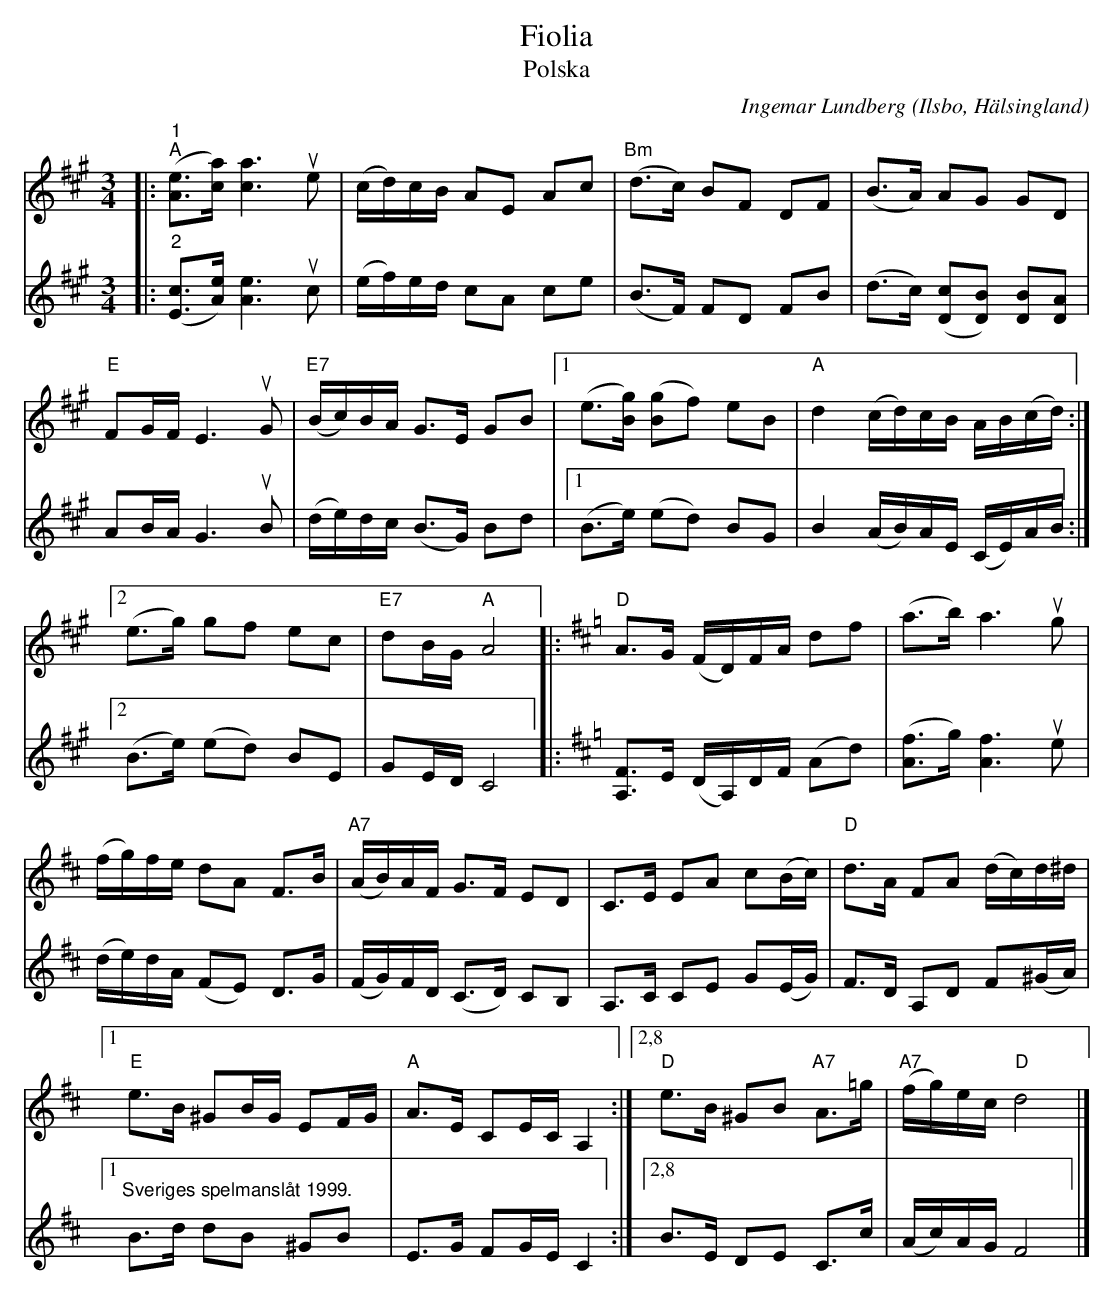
X:1
T:Fiolia
T:Polska
O:Ilsbo, Hälsingland
C:Ingemar Lundberg
L:1/8
M:3/4
K:A
V:1
|:"^1" "A" ([Ae]>[ca]) [ca]3u e | (c/d/)c/B/ AE Ac |"Bm" (d>c) BF DF | (B>A) AG GD |
"E" FG/F/ E3u G | "E7" (B/c/)B/A/ G>E GB |1 (e>[Bg]) ([Bg]f) eB |"A" d2 (c/d/)c/B/ A/B/(c/d/) :|2
(e>g) gf ec |"E7" dB/G/"A" A4 |:[K:D]"D" A>G (F/D/)F/A/ df | (a>b) a3u g |
(f/g/)f/e/ dA F>B |"A7" (A/B/)A/F/ G>F ED | C>E EA c(B/c/) |"D" d>A FA (d/c/)d/^d/ |1
"E" e>B ^GB/G/ EF/G/ |"A" A>E CE/C/ A,2 :|2,8"D" e>B ^GB"A7" A>=g | "A7" (f/g/)e/c/"D" d4 |]
V:2
|:"^2" ([Ec]>[Ae]) [Ae]3u c | (e/f/)e/d/ cA ce | (B>F) FD FB | (d>c) ([Dc][DB]) [DB][DA] |
AB/A/ G3u B | (d/e/)d/c/ (B>G) Bd |1 (B>e) (ed) BG | B2 (A/B/)A/E/ (C/E/)A/B/ :|2
(B>e) (ed) BE | GE/D/ C4 |:[K:D] [A,F]>E (D/A,/)D/F/ (Ad) | ([Af]>g) [Af]3u e |
(d/e/)d/A/ (FE) D>G | (F/G/)F/D/ (C>D) CB, | A,>C CE G(E/G/) |
F>D A,D F(^G/A/) |1 "^Sveriges spelmanslåt 1999." B>d dB ^GB | E>G FG/E/ C2 :|2,8 B>E DE C>c | (A/c/)A/G/ F4 |]
